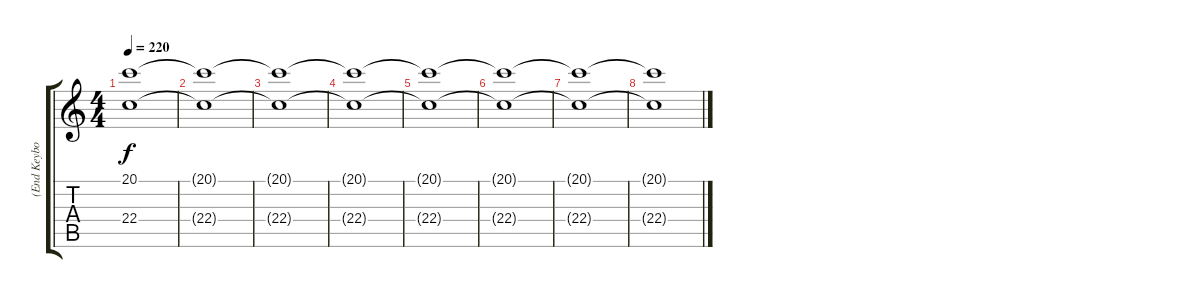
\track ("(End Keybord)" "(End Keybo") {instrument rockorgan}
\staff {score tabs}
\tuning (E4 B3 G3 D3 A2 E2) {hide}
\ts (4 4)
\tempo 220
\clef g2
\ks c
(20.1 22.4).1{dy f} |
(20.1{t} 22.4{t}).1 |
(20.1{t} 22.4{t}).1 |
(20.1{t} 22.4{t}).1 |
(20.1{t} 22.4{t}).1 |
(20.1{t} 22.4{t}).1 |
(20.1{t} 22.4{t}).1 |
(20.1{t} 22.4{t}).1
